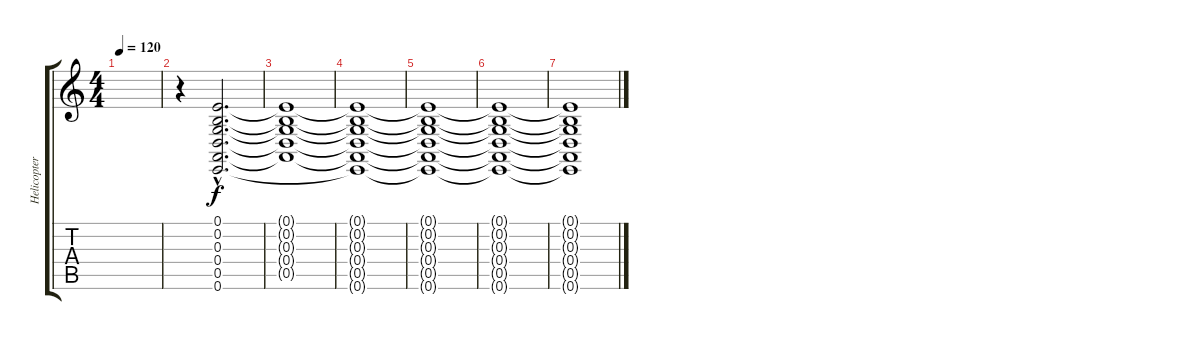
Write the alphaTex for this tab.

\track ("Helicopter" "Helicopter") {instrument helicopter}
\staff {score tabs}
\tuning (E4 B3 G3 D3 A2 E2) {hide}
\ts (4 4)
\tempo 120
\clef g2
\ks c
|
r.4 (0.1{hac} 0.2{hac} 0.3{hac} 0.4{hac} 0.5{hac} 0.6{hac}).2{d} |
(0.1{t} 0.2{t} 0.3{t} 0.4{t} 0.5{t}).1 |
(0.1{t} 0.2{t} 0.3{t} 0.4{t} 0.5{t} 0.6{t}).1 |
(0.1{t} 0.2{t} 0.3{t} 0.4{t} 0.5{t} 0.6{t}).1 |
(0.1{t} 0.2{t} 0.3{t} 0.4{t} 0.5{t} 0.6{t}).1 |
(0.1{t} 0.2{t} 0.3{t} 0.4{t} 0.5{t} 0.6{t}).1
